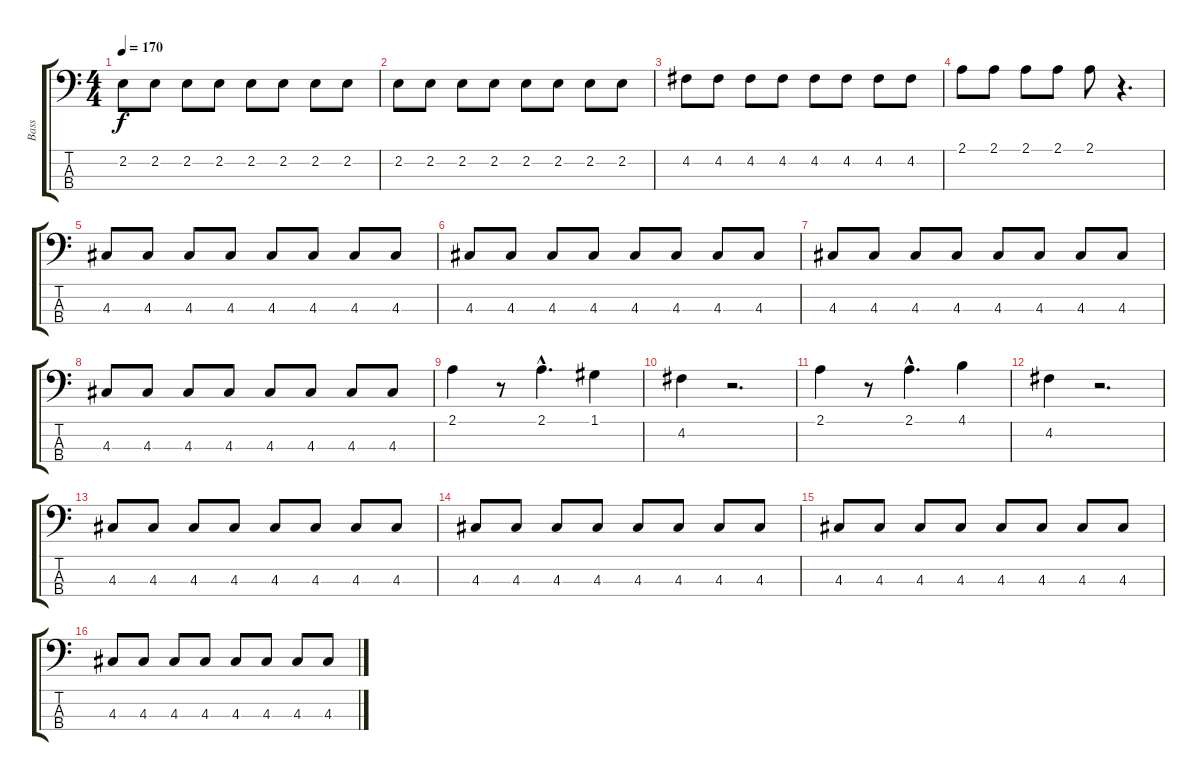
\track ("Bass" "Bass") {instrument electricbassfinger}
\staff {score tabs}
\tuning (G2 D2 A1 E1) {hide}
\ts (4 4)
\tempo 170
\clef f4
\ks c
2.2.8{dy f} 2.2.8 2.2.8 2.2.8 2.2.8 2.2.8 2.2.8 2.2.8 |
2.2.8 2.2.8 2.2.8 2.2.8 2.2.8 2.2.8 2.2.8 2.2.8 |
4.2.8 4.2.8 4.2.8 4.2.8 4.2.8 4.2.8 4.2.8 4.2.8 |
2.1.8 2.1.8 2.1.8 2.1.8 2.1.8 r.4{d} |
4.3.8 4.3.8 4.3.8 4.3.8 4.3.8 4.3.8 4.3.8 4.3.8 |
4.3.8 4.3.8 4.3.8 4.3.8 4.3.8 4.3.8 4.3.8 4.3.8 |
4.3.8 4.3.8 4.3.8 4.3.8 4.3.8 4.3.8 4.3.8 4.3.8 |
4.3.8 4.3.8 4.3.8 4.3.8 4.3.8 4.3.8 4.3.8 4.3.8 |
2.1.4 r.8 2.1{hac}.4{d} 1.1.4 |
4.2.4 r.2{d} |
2.1.4 r.8 2.1{hac}.4{d} 4.1.4 |
4.2.4 r.2{d} |
4.3.8 4.3.8 4.3.8 4.3.8 4.3.8 4.3.8 4.3.8 4.3.8 |
4.3.8 4.3.8 4.3.8 4.3.8 4.3.8 4.3.8 4.3.8 4.3.8 |
4.3.8 4.3.8 4.3.8 4.3.8 4.3.8 4.3.8 4.3.8 4.3.8 |
4.3.8 4.3.8 4.3.8 4.3.8 4.3.8 4.3.8 4.3.8 4.3.8
